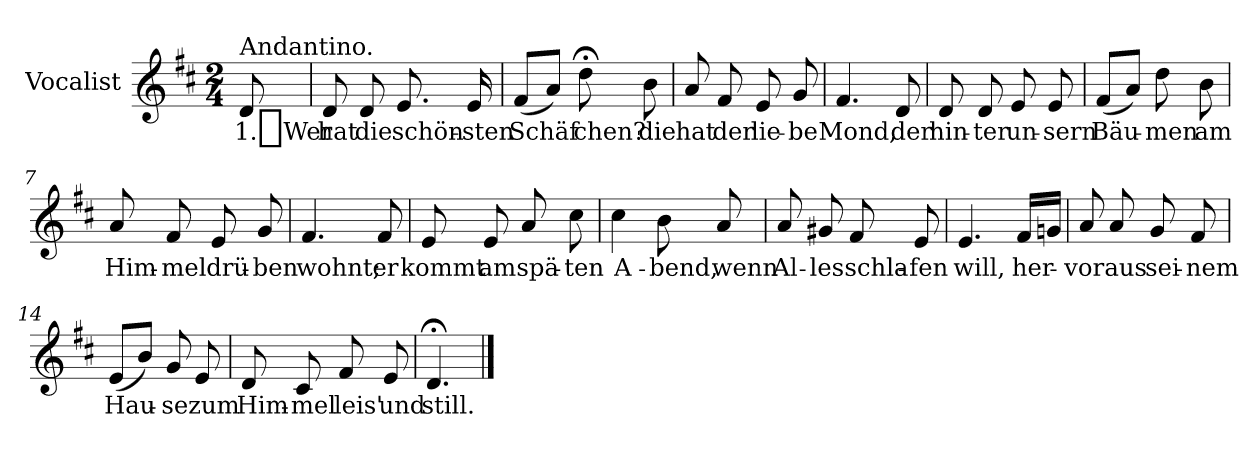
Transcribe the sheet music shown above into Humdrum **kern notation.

**kern	**text
*part1	*part1
*staff1	*staff1
*I"Vocalist	*
*k[f#c#]	*
*D:	*
*M2/4	*
=	=
!LO:TX:a:t=Andantino.	!
8d	1._Wer
=1	=1
8d	hat
8d	die
8.e	schön-
16e	-sten
=2	=2
(8f#L	Schäf
8aJ)	.
8dd;<	-chen?
8b	die
=3	=3
8a	hat
8f#	der
8e	lie-
8g	-be
=4	=4
4.f#	Mond,
8d	der
=5	=5
8d	hin-
8d	-ter
8e	un-
8e	-sern
=6	=6
(8f#L	Bäu-
8aJ)	.
8dd	-men
8b	am
=7	=7
8a	Him-
8f#	-mel
8e	drü-
8g	-ben
=8	=8
4.f#	wohnt;
8f#	er
=9	=9
8e	kommt
8e	am
8a	spä-
8cc#	-ten
=10	=10
4cc#	A-
8b	-bend,
8a	wenn
=11	=11
8a	Al-
8g#X	-les
8f#	schla-
8e	-fen
=12	=12
4.e	will,
16f#LL	her-
16gnJJ	.
=13	=13
8a	-vor
8a	aus
8g	sei-
8f#	-nem
=14	=14
(8eL	Hau-
8bJ)	.
8g	-se
8e	zum
=15	=15
8d	Him-
8c#	-mel
8f#	leis'
8e	und
=16	=16
4.d;<	still.
==	==
*-	*-
